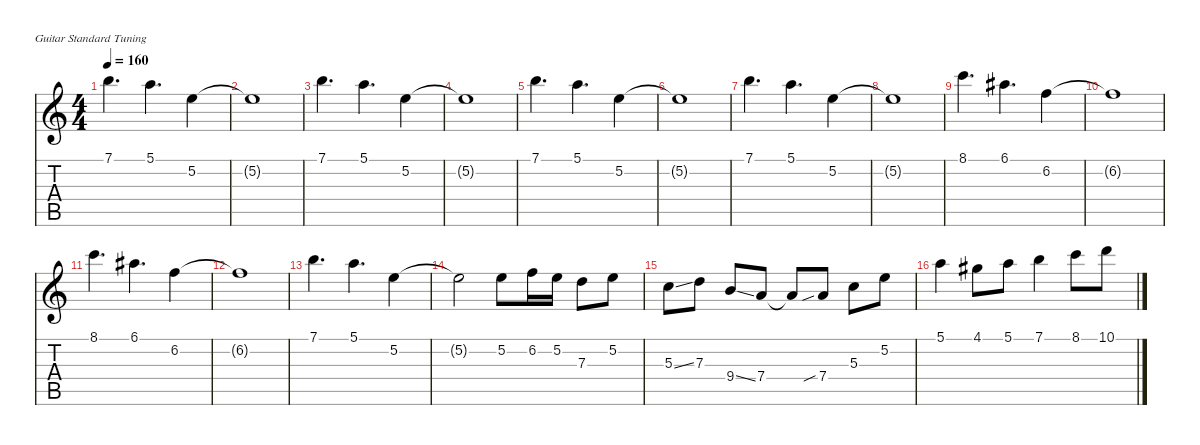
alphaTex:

\defaultSystemsLayout 4
\hideDynamics
\bracketExtendMode nobrackets
\singleTrackTrackNamePolicy hidden
\multiTrackTrackNamePolicy hidden
\firstSystemTrackNameMode fullname
\firstSystemTrackNameOrientation horizontal
\otherSystemsTrackNameOrientation horizontal
\track ("Clean guitar" "jz.guit.") {defaultSystemsLayout 4 instrument electricguitarjazz}
\staff {score tabs}
\tuning (E4 B3 G3 D3 A2 E2)
\ts (4 4)
\tempo 160
\clef g2
\ks aminor
7.1.4{d dy f instrument electricguitarjazz beam Down} 5.1.4{d beam Down} 5.2.4{beam Down} |
5.2{t}.1{beam Down} |
7.1.4{d beam Down} 5.1.4{d beam Down} 5.2.4{beam Down} |
5.2{t}.1{beam Down} |
7.1.4{d beam Down} 5.1.4{d beam Down} 5.2.4{beam Down} |
5.2{t}.1{beam Down} |
7.1.4{d beam Down} 5.1.4{d beam Down} 5.2.4{beam Down} |
5.2{t}.1{beam Down} |
8.1.4{d beam Down} 6.1{acc #}.4{d beam Down} 6.2.4{beam Down} |
6.2{t}.1{beam Down} |
8.1.4{d beam Down} 6.1{acc #}.4{d beam Down} 6.2.4{beam Down} |
6.2{t}.1{beam Down} |
7.1.4{d beam Down} 5.1.4{d beam Down} 5.2.4{beam Down} |
5.2{t}.2{beam Down} 5.2.8{dy ff beam Down} 6.2.16{dy f beam Down} 5.2.16{beam Down} 7.3.8{beam Down} 5.2.8{beam Down} |
5.3{ss}.8{beam Down} 7.3.8{beam Down} 9.4{ss}.8{beam Up} 7.4.8{beam Up} 7.4{t}.8{beam Up} 7.4{sib}.8{dy ff beam Up} 5.3.8{dy f beam Down} 5.2.8{beam Down} |
5.1.4{beam Down} 4.1{acc #}.8{beam Down} 5.1.8{beam Down} 7.1.4{beam Down} 8.1.8{beam Down} 10.1.8{beam Down}
